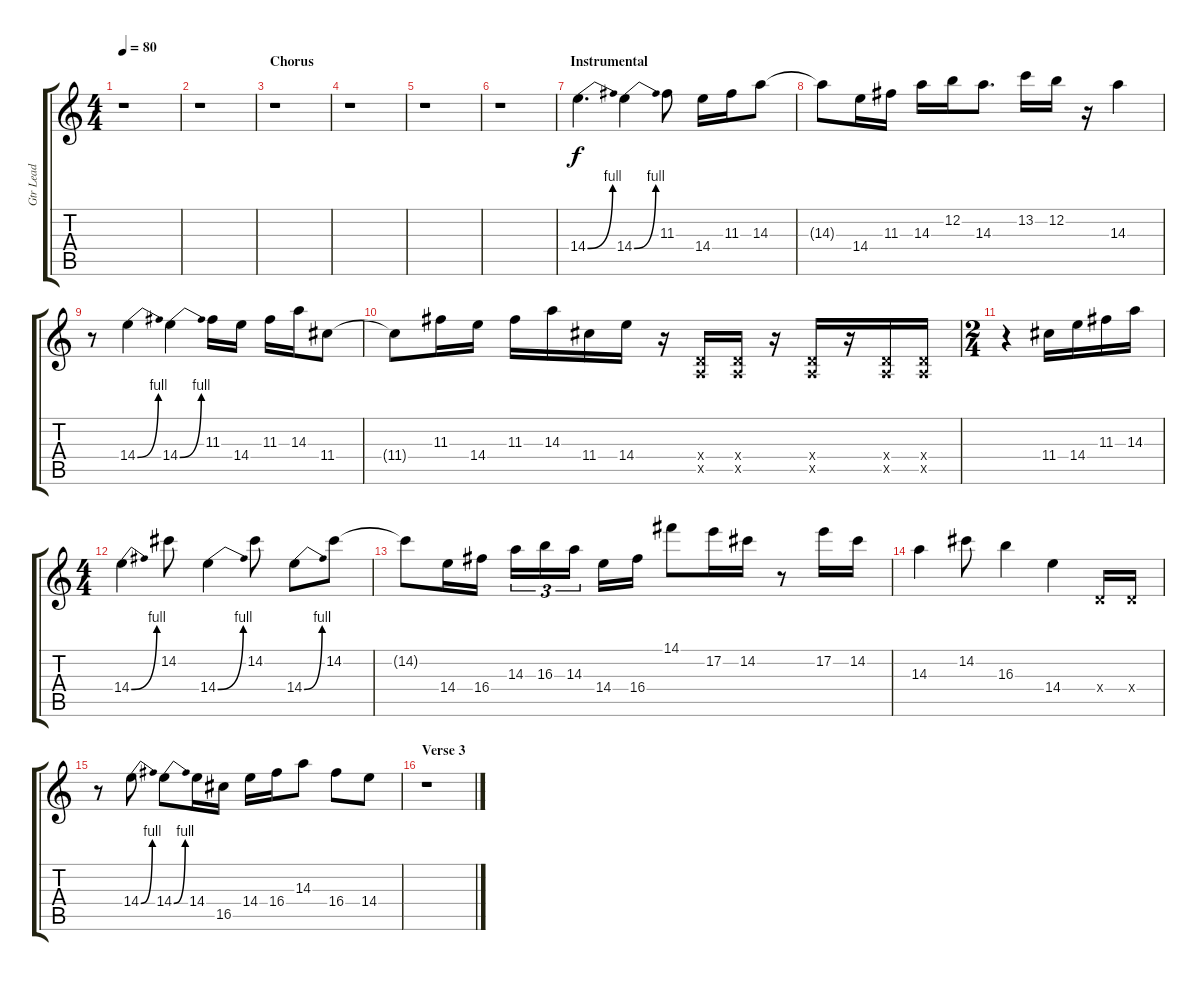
\track ("Gtr Lead" "Gtr Lead") {instrument overdrivenguitar}
\staff {score tabs}
\tuning (E4 B3 G3 D3 A2 E2) {hide}
\ts (4 4)
\tempo 80
\clef g2
\ks c
r.1{dy f} |
r.1 |
\section ("" "Chorus")
r.1 |
r.1 |
r.1 |
r.1 |
\section ("" "Instrumental")
14.4{be (bend 0 0 60 4)}.4{d} 14.4{be (bend 0 0 60 4)}.4 11.3.8 14.4.16 11.3.16 14.3.8 |
14.3{t}.8 14.4.16 11.3.16 14.3.16 12.2.16 14.3.8{d} 13.2.16 12.2.16 r.16 14.3.4 |
r.8 14.4{be (bend 0 0 60 4)}.4 14.4{be (bend 0 0 60 4)}.4 11.3.16 14.4.16 11.3.16 14.3.16 11.4.8 |
11.4{t}.8 11.3.16 14.4.16 11.3.16 14.3.16 11.4.16 14.4.16 r.16 (0.4{x} 0.5{x}).16 (0.4{x} 0.5{x}).16 r.16 (0.4{x} 0.5{x}).16 r.16 (0.4{x} 0.5{x}).16 (0.4{x} 0.5{x}).16 |
\ts (2 4)
r.4 11.4.16 14.4.16 11.3.16 14.3.16 |
\ts (4 4)
14.4{be (bend 0 0 60 4)}.4 14.2.8 14.4{be (bend 0 0 60 4)}.4 14.2.8 14.4{be (bend 0 0 60 4)}.8 14.2.8 |
14.2{t}.8 14.4.16 16.4.16 14.3.16{tu (3 2)} 16.3.16{tu (3 2)} 14.3.16{tu (3 2)} 14.4.16 16.4.16 14.1.8 17.2.16 14.2.16 r.8 17.2.16 14.2.16 |
14.3.4 14.2.8 16.3.4 14.4.4 0.4{x}.16 0.4{x}.16 |
r.8 14.4{be (bend 0 0 60 4)}.8 14.4{be (bend 0 0 60 4)}.8 14.4.16 16.5.16 14.4.16 16.4.16 14.3.8 16.4.8 14.4.8 |
\section ("" "Verse 3")
r.1
